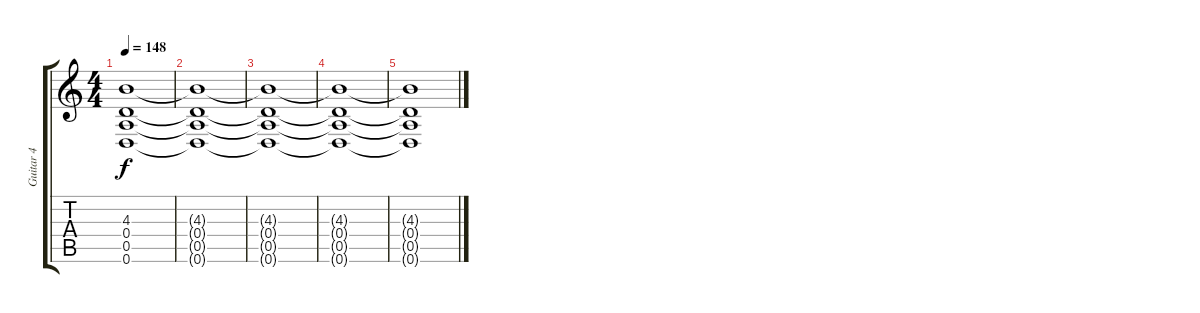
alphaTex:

\track ("Guitar 4" "Guitar 4") {instrument distortionguitar}
\staff {score tabs}
\tuning (E4 B3 G3 D3 A2 D2) {hide}
\ts (4 4)
\tempo 148
\clef g2
\ks c
(4.3{t} 0.4{t} 0.5{t} 0.6{t}).1{dy f} |
(4.3{t} 0.4{t} 0.5{t} 0.6{t}).1 |
(4.3{t} 0.4{t} 0.5{t} 0.6{t}).1 |
(4.3{t} 0.4{t} 0.5{t} 0.6{t}).1 |
(4.3{t} 0.4{t} 0.5{t} 0.6{t}).1
